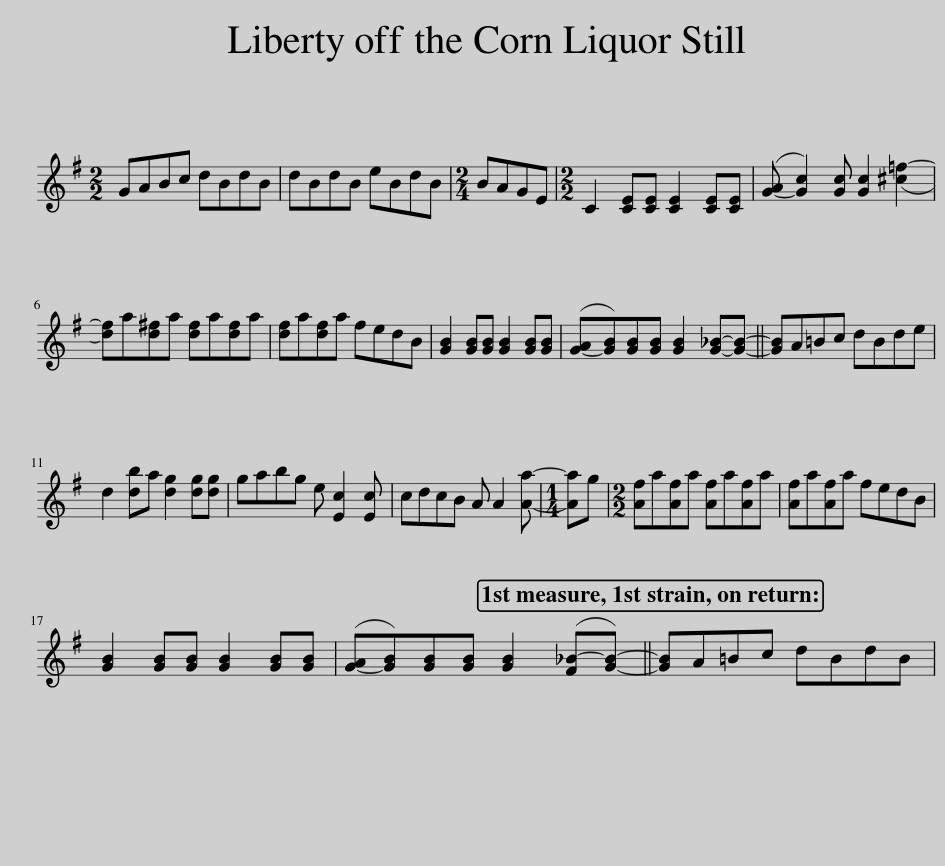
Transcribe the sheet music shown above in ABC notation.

X:1
L:1/8
M:2/2
I:linebreak $
K:G
V:1 treble
V:1
 GABc dBdB | dBdB eBdB |[M:2/4] BAGE |[M:2/2] C2 [CE][CE] [CE]2 [CE][CE] | ([G-A] [Gc]2) [Gc] [Gc]2 ([^c=f-]2 |$ %5
 [df])a[d^f]a [df]a[df]a | [df]a[df]a fedB | [GB]2 [GB][GB] [GB]2 [GB][GB] | ([G-A][GB])[GB][GB] [GB]2 [G_B]-[GB]- || [GB]A=Bc dBde |$ %10
 d2 [db]a [dg]2 [dg][dg] | gabg e [Ec]2 [Ec] | cdcB A A2 [Aa]- |[M:1/4] [Aa]g |[M:2/2] [Af]a[Af]a [Af]a[Af]a | %15
 [Af]a[Af]a fedB |$ [GB]2 [GB][GB] [GB]2 [GB][GB] | ([G-A][GB])[GB][GB] [GB]2 ([F_B-][GB]-) || [GB]A=Bc dBdB | %19
